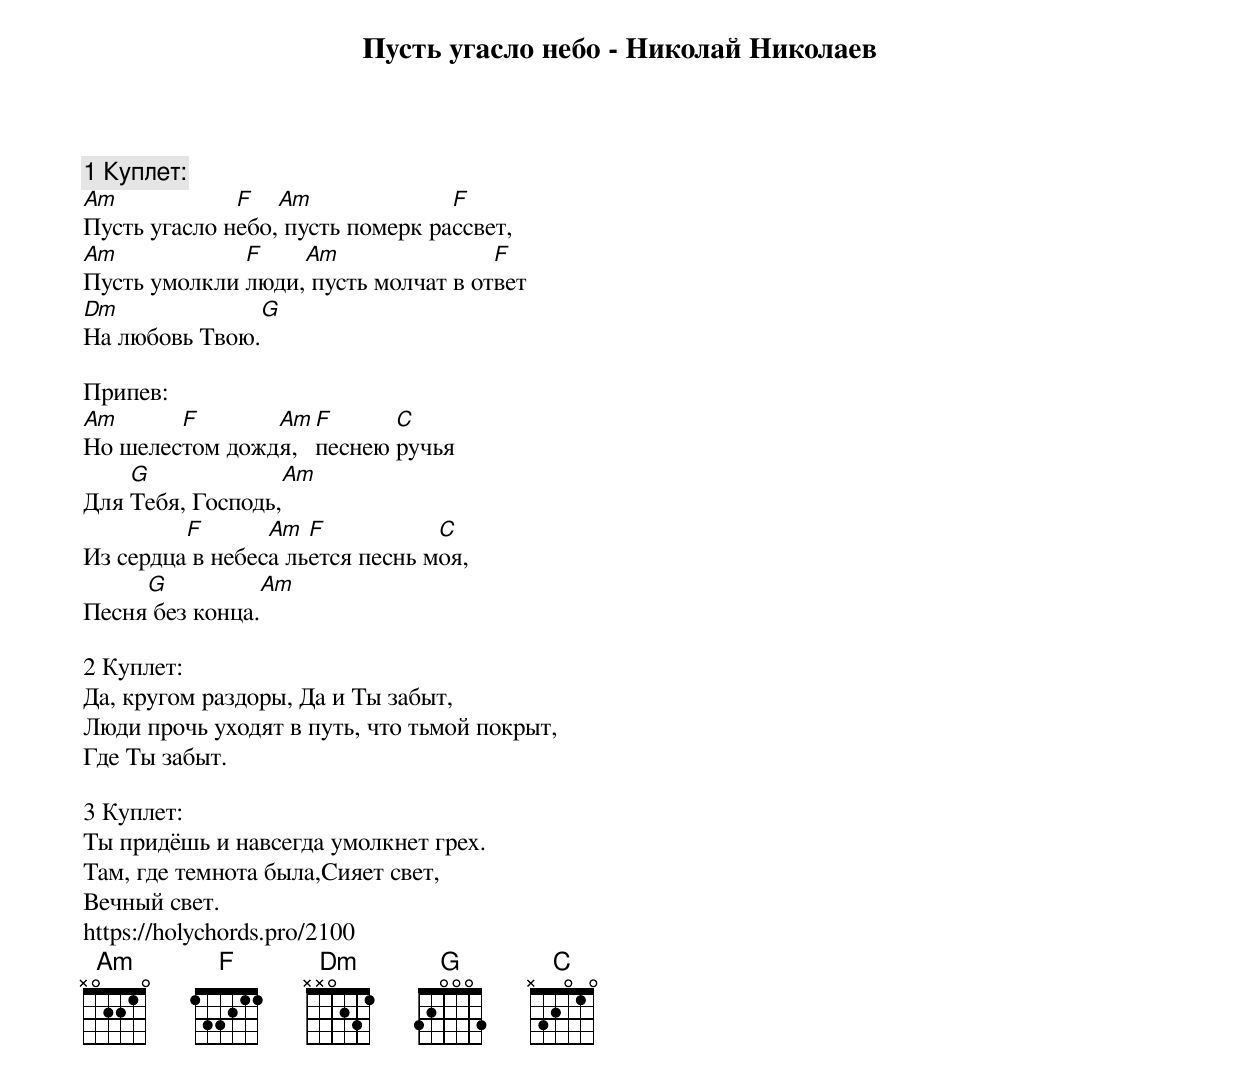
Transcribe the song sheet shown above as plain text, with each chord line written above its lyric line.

Пусть угасло небо - Николай Николаев

1 Куплет:
Am            F   Am              F
Пусть угасло небо, пусть померк рассвет,
Am            F    Am                F
Пусть умолкли люди, пусть молчат в ответ
Dm             G
На любовь Твою.

Припев:
Am      F       Am F      C
Но шелестом дождя, песнею ручья
    G                      Am
Для Тебя, Господь,
         F       Am  F           C
Из сердца в небеса льется песнь моя,
     G                  Am
Песня без конца.

2 Куплет:
Да, кругом раздоры, Да и Ты забыт,
Люди прочь уходят в путь, что тьмой покрыт,
Где Ты забыт.

3 Куплет:
Ты придёшь и навсегда yмолкнет грех.
Там, где темнота была,Сияет свет,
Bечный свет.
https://holychords.pro/2100
